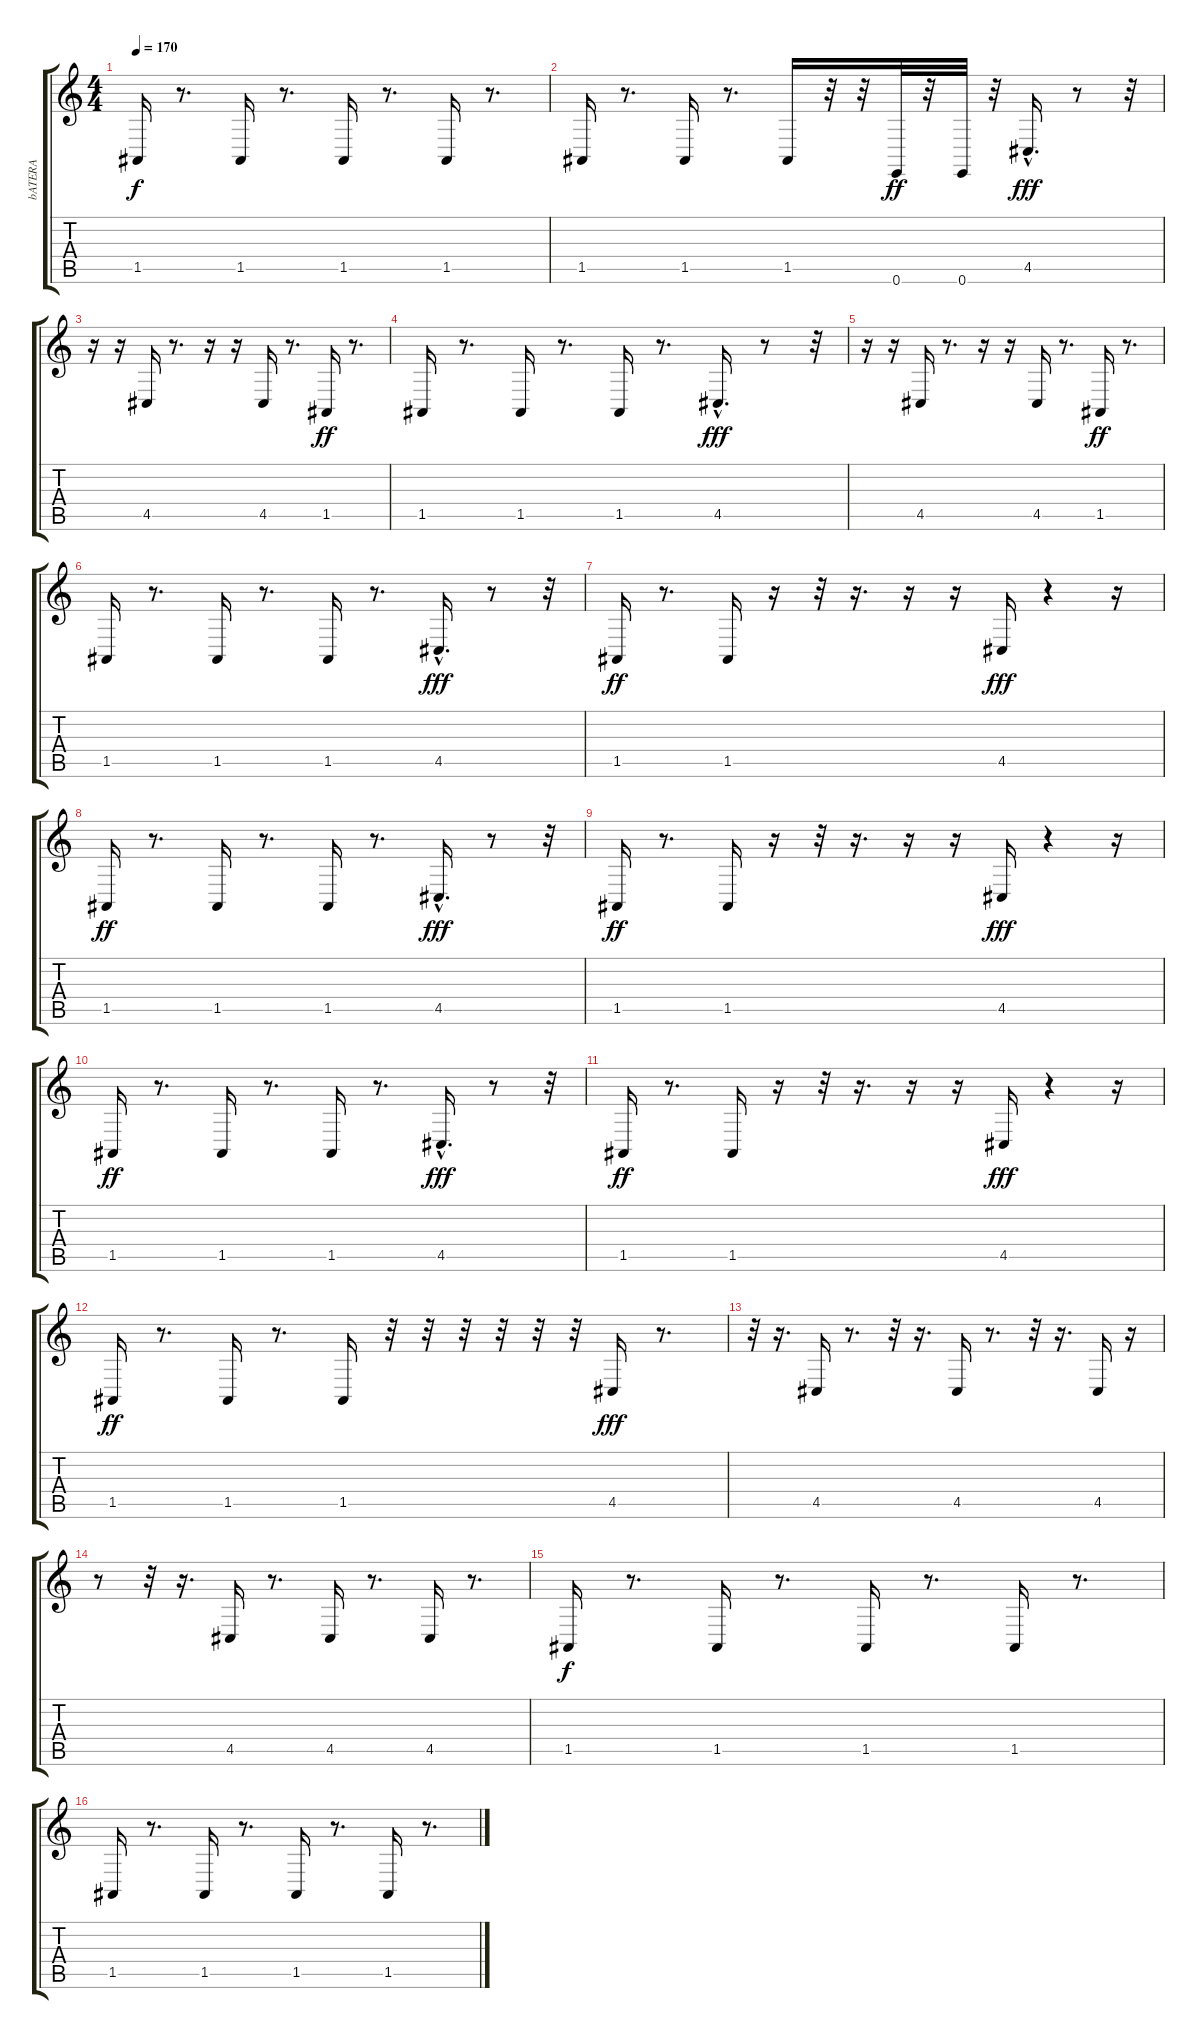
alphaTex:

\track ("bATERA" "bATERA") {instrument percussiveorgan}
\staff {score tabs}
\tuning (E4 B3 G3 D3 A2 E2) {hide}
\ts (4 4)
\tempo 170
\clef g2
\ks c
1.5.16{dy f} r.8{d} 1.5.16 r.8{d} 1.5.16 r.8{d} 1.5.16 r.8{d} |
1.5.16 r.8{d} 1.5.16 r.8{d} 1.5.16 r.32 r.32 0.6.32{dy ff} r.32 0.6.32 r.32 4.5{hac}.16{d dy fff} r.8 r.32 |
r.16 r.16 4.5.16 r.8{d} r.16 r.16 4.5.16 r.8{d} 1.5.16{dy ff} r.8{d} |
1.5.16 r.8{d} 1.5.16 r.8{d} 1.5.16 r.8{d} 4.5{hac}.16{d dy fff} r.8 r.32 |
r.16 r.16 4.5.16 r.8{d} r.16 r.16 4.5.16 r.8{d} 1.5.16{dy ff} r.8{d} |
1.5.16 r.8{d} 1.5.16 r.8{d} 1.5.16 r.8{d} 4.5{hac}.16{d dy fff} r.8 r.32 |
1.5.16{dy ff} r.8{d} 1.5.16 r.16 r.32 r.16{d} r.16 r.16 4.5.16{dy fff} r.4 r.16 |
1.5.16{dy ff} r.8{d} 1.5.16 r.8{d} 1.5.16 r.8{d} 4.5{hac}.16{d dy fff} r.8 r.32 |
1.5.16{dy ff} r.8{d} 1.5.16 r.16 r.32 r.16{d} r.16 r.16 4.5.16{dy fff} r.4 r.16 |
1.5.16{dy ff} r.8{d} 1.5.16 r.8{d} 1.5.16 r.8{d} 4.5{hac}.16{d dy fff} r.8 r.32 |
1.5.16{dy ff} r.8{d} 1.5.16 r.16 r.32 r.16{d} r.16 r.16 4.5.16{dy fff} r.4 r.16 |
1.5.16{dy ff} r.8{d} 1.5.16 r.8{d} 1.5.16 r.32 r.32 r.32 r.32 r.32 r.32 4.5.16{dy fff} r.8{d} |
r.32 r.16{d} 4.5.16 r.8{d} r.32 r.16{d} 4.5.16 r.8{d} r.32 r.16{d} 4.5.16 r.16 |
r.8 r.32 r.16{d} 4.5.16 r.8{d} 4.5.16 r.8{d} 4.5.16 r.8{d} |
1.5.16{dy f} r.8{d} 1.5.16 r.8{d} 1.5.16 r.8{d} 1.5.16 r.8{d} |
1.5.16 r.8{d} 1.5.16 r.8{d} 1.5.16 r.8{d} 1.5.16 r.8{d}
